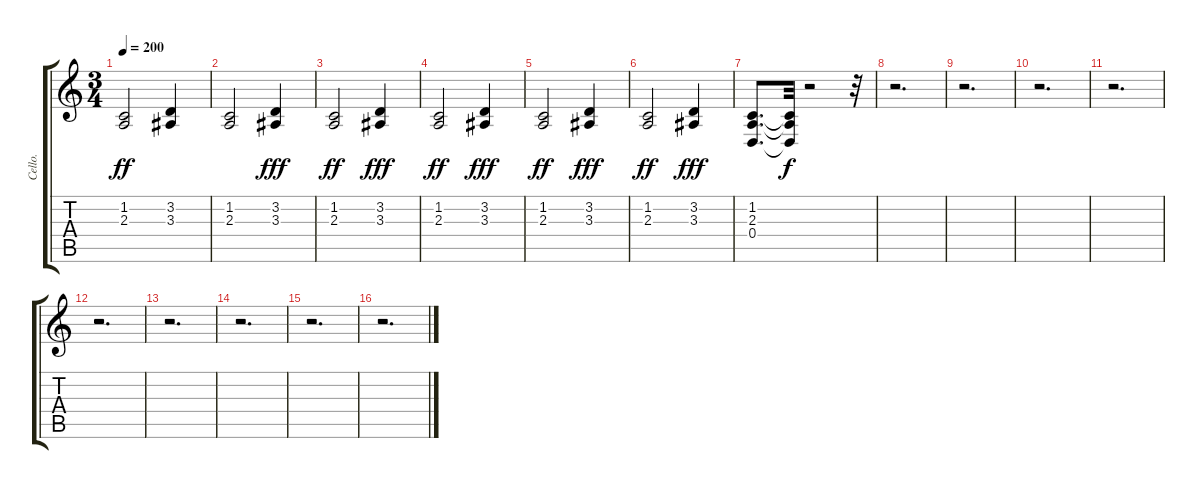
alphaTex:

\track ("Cello." "Cello.") {instrument pizzicatostrings}
\staff {score tabs}
\tuning (E4 B3 G3 D3 A2 E2) {hide}
\ts (3 4)
\tempo 200
\clef g2
\ks c
(1.2 2.3).2{dy ff} (3.2 3.3).4 |
(1.2 2.3).2 (3.2 3.3).4{dy fff} |
(1.2 2.3).2{dy ff} (3.2 3.3).4{dy fff} |
(1.2 2.3).2{dy ff} (3.2 3.3).4{dy fff} |
(1.2 2.3).2{dy ff} (3.2 3.3).4{dy fff} |
(1.2 2.3).2{dy ff} (3.2 3.3).4{dy fff} |
(1.2 2.3 0.4).8{d instrument stringensemble1} (1.2{t} 2.3{t} 0.4{t}).32{dy f} r.2 r.32 |
r.2{d} |
r.2{d} |
r.2{d} |
r.2{d} |
r.2{d} |
r.2{d} |
r.2{d} |
r.2{d} |
r.2{d}
